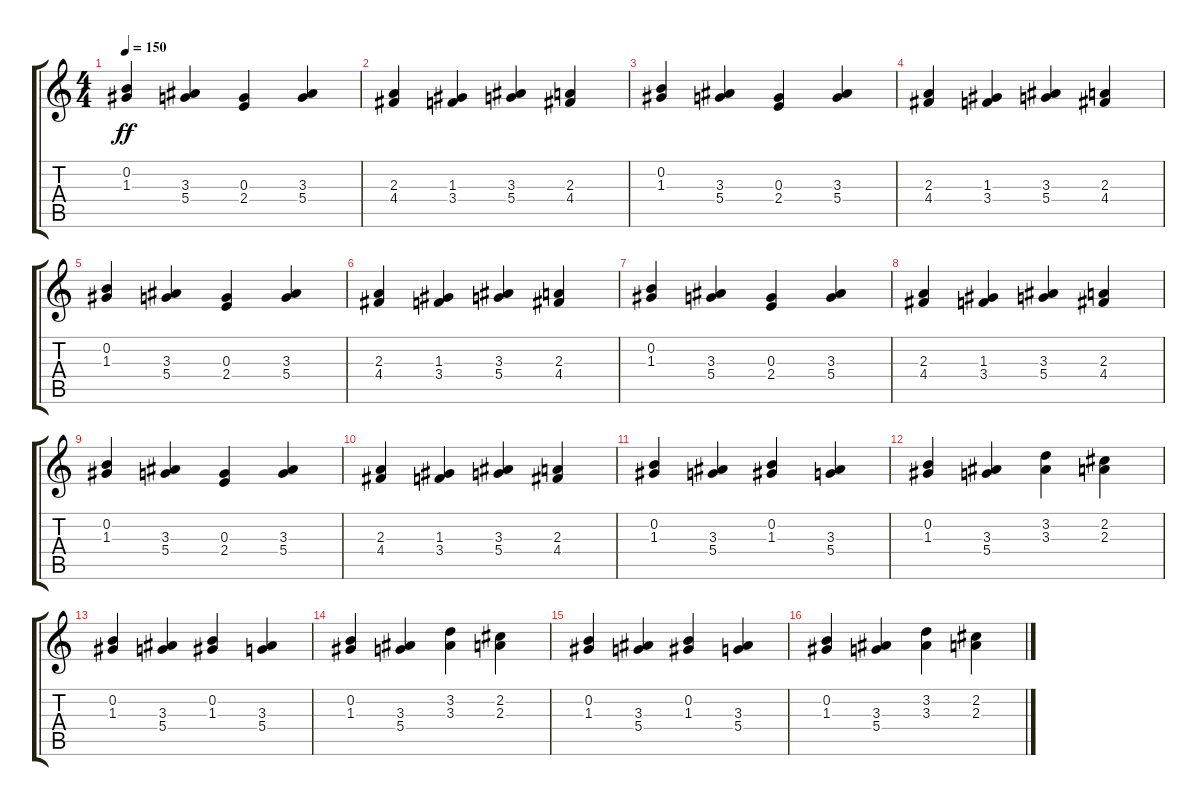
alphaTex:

\track "" {instrument distortionguitar}
\staff {score tabs}
\tuning (E4 B3 G3 D3 A2 E2) {hide}
\ts (4 4)
\tempo 150
\clef g2
\ks c
(0.2 1.3).4{dy ff} (3.3 5.4).4 (0.3 2.4).4 (3.3 5.4).4 |
(2.3 4.4).4 (1.3 3.4).4 (3.3 5.4).4 (2.3 4.4).4 |
(0.2 1.3).4 (3.3 5.4).4 (0.3 2.4).4 (3.3 5.4).4 |
(2.3 4.4).4 (1.3 3.4).4 (3.3 5.4).4 (2.3 4.4).4 |
(0.2 1.3).4 (3.3 5.4).4 (0.3 2.4).4 (3.3 5.4).4 |
(2.3 4.4).4 (1.3 3.4).4 (3.3 5.4).4 (2.3 4.4).4 |
(0.2 1.3).4 (3.3 5.4).4 (0.3 2.4).4 (3.3 5.4).4 |
(2.3 4.4).4 (1.3 3.4).4 (3.3 5.4).4 (2.3 4.4).4 |
(0.2 1.3).4 (3.3 5.4).4 (0.3 2.4).4 (3.3 5.4).4 |
(2.3 4.4).4 (1.3 3.4).4 (3.3 5.4).4 (2.3 4.4).4 |
(0.2 1.3).4 (3.3 5.4).4 (0.2 1.3).4 (3.3 5.4).4 |
(0.2 1.3).4 (3.3 5.4).4 (3.2 3.3).4 (2.2 2.3).4 |
(0.2 1.3).4 (3.3 5.4).4 (0.2 1.3).4 (3.3 5.4).4 |
(0.2 1.3).4 (3.3 5.4).4 (3.2 3.3).4 (2.2 2.3).4 |
(0.2 1.3).4 (3.3 5.4).4 (0.2 1.3).4 (3.3 5.4).4 |
(0.2 1.3).4 (3.3 5.4).4 (3.2 3.3).4 (2.2 2.3).4
